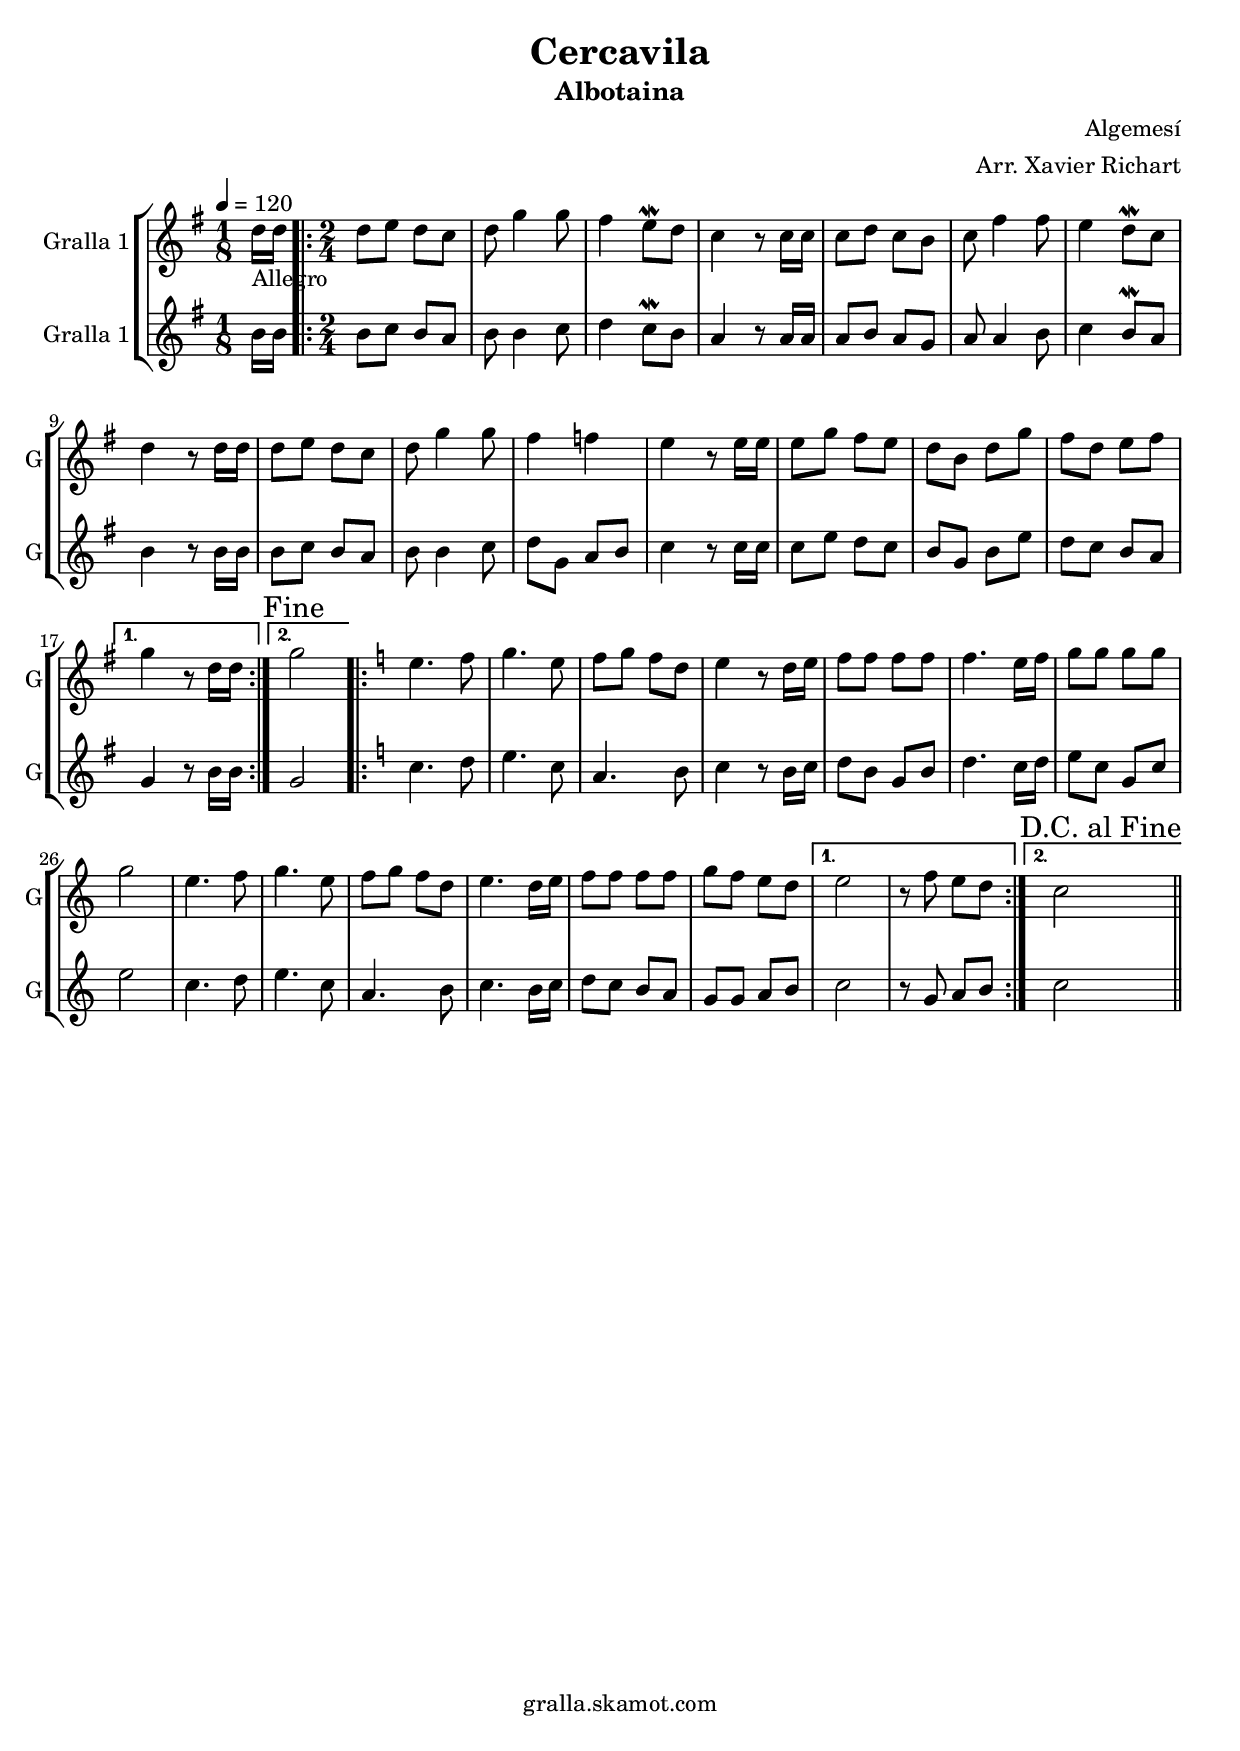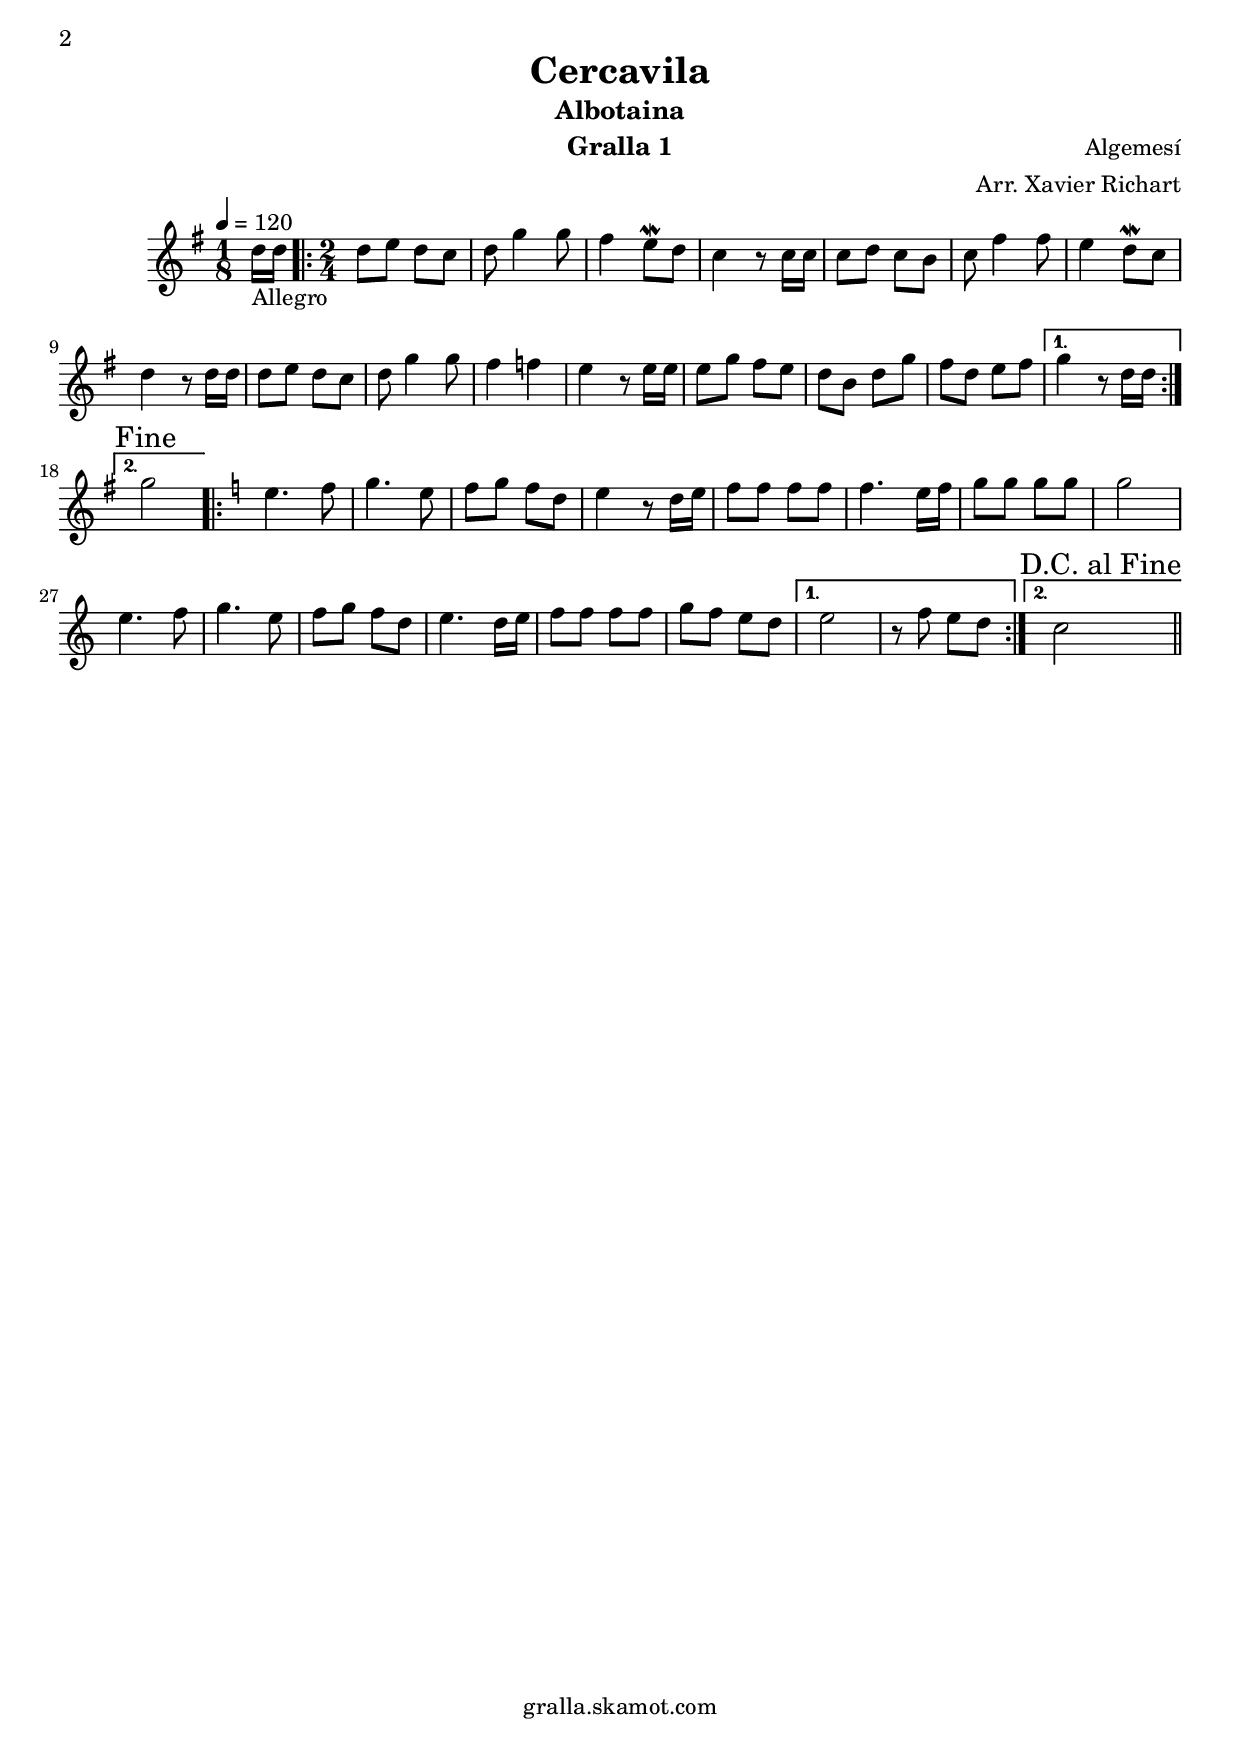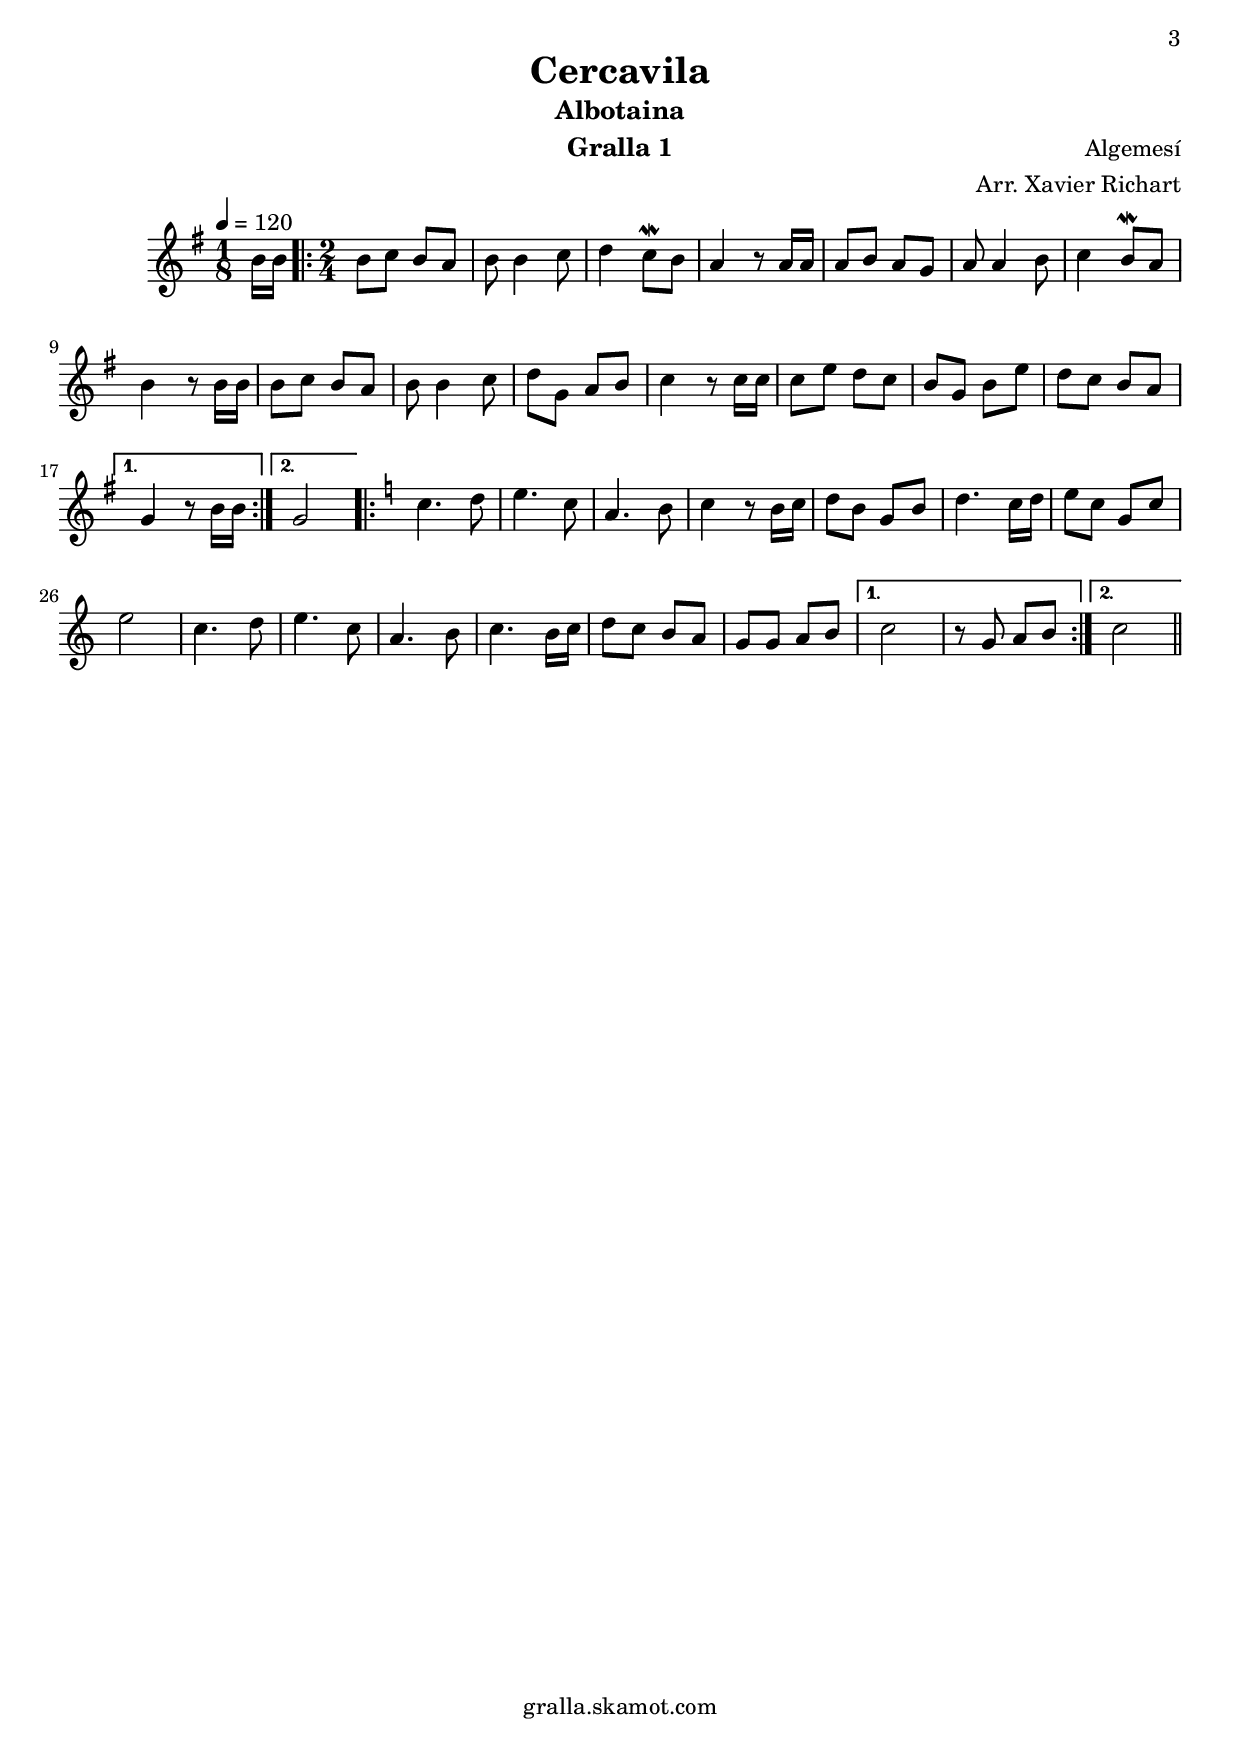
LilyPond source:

\version "2.16.2"

\header {
  dedication=""
  title="Cercavila"
  subtitle="Albotaina"
  subsubtitle=""
  poet=""
  meter=""
  piece=""
  composer="Algemesí"
  arranger="Arr. Xavier Richart"
  opus=""
  instrument=""
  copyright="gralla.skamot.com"
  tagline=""
}

liniaroAa =
\relative d''
{
  \tempo 4=120
  \clef treble
  \key g \major
  \time 1/8
  d16 _"Allegro" d  |
  \time 2/4   \repeat volta 2 { d8 e d c  |
  d8 g4 g8  |
  fis4 e8 \mordent d  |
  %05
  c4 r8 c16 c  |
  c8 d c b  |
  c8 fis4 fis8  |
  e4 d8 \mordent c  |
  d4 r8 d16 d  |
  %10
  d8 e d c  |
  d8 g4 g8  |
  fis4 f  |
  e4 r8 e16 e  |
  e8 g fis e  |
  %15
  d8 b d g  |
  fis8 d e fis }
  \alternative { { g4 r8 d16 d }
  { \mark "Fine" g2 } }
  \key c \major   \repeat volta 2 { e4. f8  |
  %20
  g4. e8  |
  f8 g f d  |
  e4 r8 d16 e  |
  f8 f f f  |
  f4. e16 f  |
  %25
  g8 g g g  |
  g2  |
  e4. f8  |
  g4. e8  |
  f8 g f d  |
  %30
  e4. d16 e  |
  f8 f f f  |
  g8 f e d }
  \alternative { { e2  |
  r8 f e d }
  %35
  { \mark "D.C. al Fine" c2 } } \bar "||"
}

liniaroAb =
\relative b'
{
  \tempo 4=120
  \clef treble
  \key g \major
  \time 1/8
  b16 b  |
  \time 2/4   \repeat volta 2 { b8 c b a  |
  b8 b4 c8  |
  d4 c8 \mordent b  |
  %05
  a4 r8 a16 a  |
  a8 b a g  |
  a8 a4 b8  |
  c4 b8 \mordent a  |
  b4 r8 b16 b  |
  %10
  b8 c b a  |
  b8 b4 c8  |
  d8 g, a b  |
  c4 r8 c16 c  |
  c8 e d c  |
  %15
  b8 g b e  |
  d8 c b a }
  \alternative { { g4 r8 b16 b }
  { g2 } }
  \key c \major   \repeat volta 2 { c4. d8  |
  %20
  e4. c8  |
  a4. b8  |
  c4 r8 b16 c  |
  d8 b g b  |
  d4. c16 d  |
  %25
  e8 c g c  |
  e2  |
  c4. d8  |
  e4. c8  |
  a4. b8  |
  %30
  c4. b16 c  |
  d8 c b a  |
  g8 g a b }
  \alternative { { c2  |
  r8 g a b }
  %35
  { c2 } } \bar "||"
}

\bookpart {
  \score {
    \new StaffGroup {
      \override Score.RehearsalMark.self-alignment-X = #LEFT
      <<
        \new Staff \with {instrumentName = #"Gralla 1" shortInstrumentName = #"G"} \liniaroAa
        \new Staff \with {instrumentName = #"Gralla 1" shortInstrumentName = #"G"} \liniaroAb
      >>
    }
    \layout {}
  }
  \score { \unfoldRepeats
    \new StaffGroup {
      \override Score.RehearsalMark.self-alignment-X = #LEFT
      <<
        \new Staff \with {instrumentName = #"Gralla 1" shortInstrumentName = #"G"} \liniaroAa
        \new Staff \with {instrumentName = #"Gralla 1" shortInstrumentName = #"G"} \liniaroAb
      >>
    }
    \midi {
      \set Staff.midiInstrument = "oboe"
      \set DrumStaff.midiInstrument = "drums"
    }
  }
}

\bookpart {
  \header {instrument="Gralla 1"}
  \score {
    \new StaffGroup {
      \override Score.RehearsalMark.self-alignment-X = #LEFT
      <<
        \new Staff \liniaroAa
      >>
    }
    \layout {}
  }
  \score { \unfoldRepeats
    \new StaffGroup {
      \override Score.RehearsalMark.self-alignment-X = #LEFT
      <<
        \new Staff \liniaroAa
      >>
    }
    \midi {
      \set Staff.midiInstrument = "oboe"
      \set DrumStaff.midiInstrument = "drums"
    }
  }
}

\bookpart {
  \header {instrument="Gralla 1"}
  \score {
    \new StaffGroup {
      \override Score.RehearsalMark.self-alignment-X = #LEFT
      <<
        \new Staff \liniaroAb
      >>
    }
    \layout {}
  }
  \score { \unfoldRepeats
    \new StaffGroup {
      \override Score.RehearsalMark.self-alignment-X = #LEFT
      <<
        \new Staff \liniaroAb
      >>
    }
    \midi {
      \set Staff.midiInstrument = "oboe"
      \set DrumStaff.midiInstrument = "drums"
    }
  }
}

